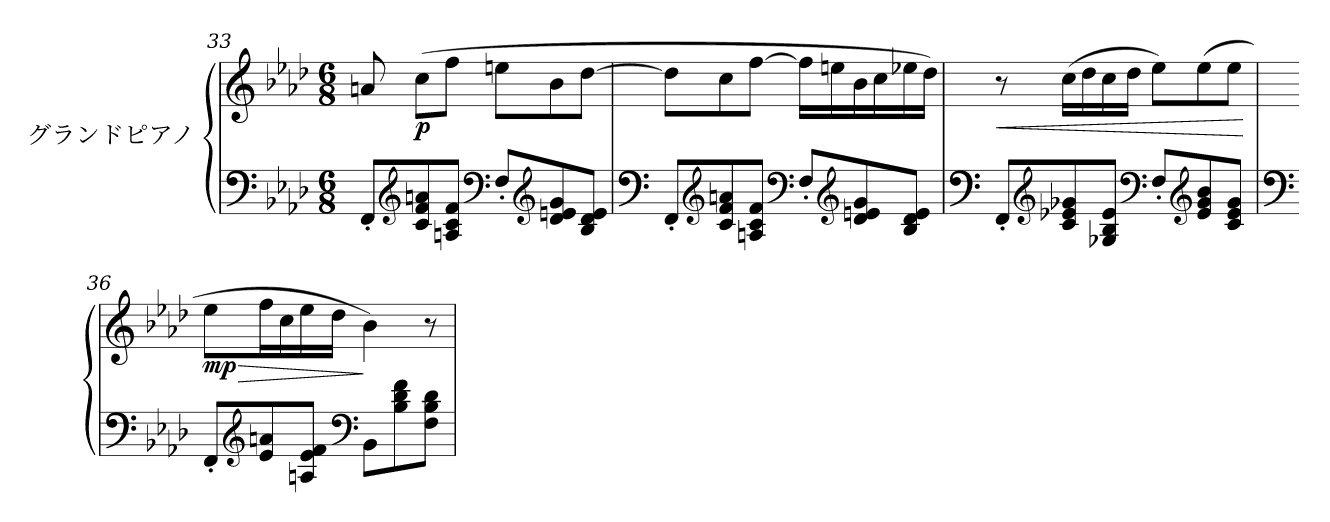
**kern	**kern	**dynam
*part1	*part1	*part1
*staff2	*staff1	*staff1/2
*I"グランドピアノ	*	*
*clefF4	*clefG2	*
*k[b-e-a-d-]	*k[b-e-a-d-]	*
*M6/8	*M6/8	*
=33	=33	=33
8FF'/L	8an/	.
*clefG2	*	*
!	!	!LO:DY:b
8c/ 8f/ 8an/	(>8cc\L	p
8An/ 8c/ 8f/J	8ff\J	.
*clefF4	*	*
8F'/L	8een\L	.
*clefG2	*	*
8d-/ 8en/ 8g/	8b-\	.
8B-/ 8d-/ 8e/J	[8dd-\J	.
!!LO:LB:g=z
=34	=34	=34
*clefF4	*	*
8FF'/L	8dd-\L]	.
*clefG2	*	*
8c/ 8f/ 8an/	8cc\	.
8An/ 8c/ 8f/J	[8ff\J	.
*clefF4	*	*
8F'/L	16ff\LL]	.
.	16een\	.
*clefG2	*	*
8d-/ 8en/ 8g/	16b-\	.
.	16cc\	.
8B-/ 8d-/ 8e/J	16ee-X\	.
.	16dd-\JJ)	.
=35	=35	=35
*clefF4	*	*
!	!	!LO:HP:b
8FF'/L	8r	<
*clefG2	*	*
8c/ 8e-X/ 8g-X/	(>16cc\LL	.
.	16dd-\	.
8G-X/ 8B-/ 8e-/J	16cc\	.
.	16dd-\JJ	.
*clefF4	*	*
8F'/L	8ee-\L)	.
*clefG2	*	*
8e-/ 8g-/ 8b-/	(>8ee-\	.
8c/ 8e-/ 8g-/J	8ee-\J	.
.	.	[
=36	=36	=36
*clefF4	*	*
!	!	!LO:HP:b
!	!	!LO:DY:n=1:b
8FF'/L	8ee-\L	> mp
*clefG2	*	*
8e-/ 8an/	16ff\L	.
.	16cc\	.
8An/ 8e-/ 8f/J	16ee-\	.
.	16dd-\JJ	.
*clefF4	*	*
8BB-\L	4b-\)	]
8B-\ 8d-\ 8f\	.	.
8F\ 8B-\ 8d-\J	8r	.
=	=	=
*-	*-	*-
